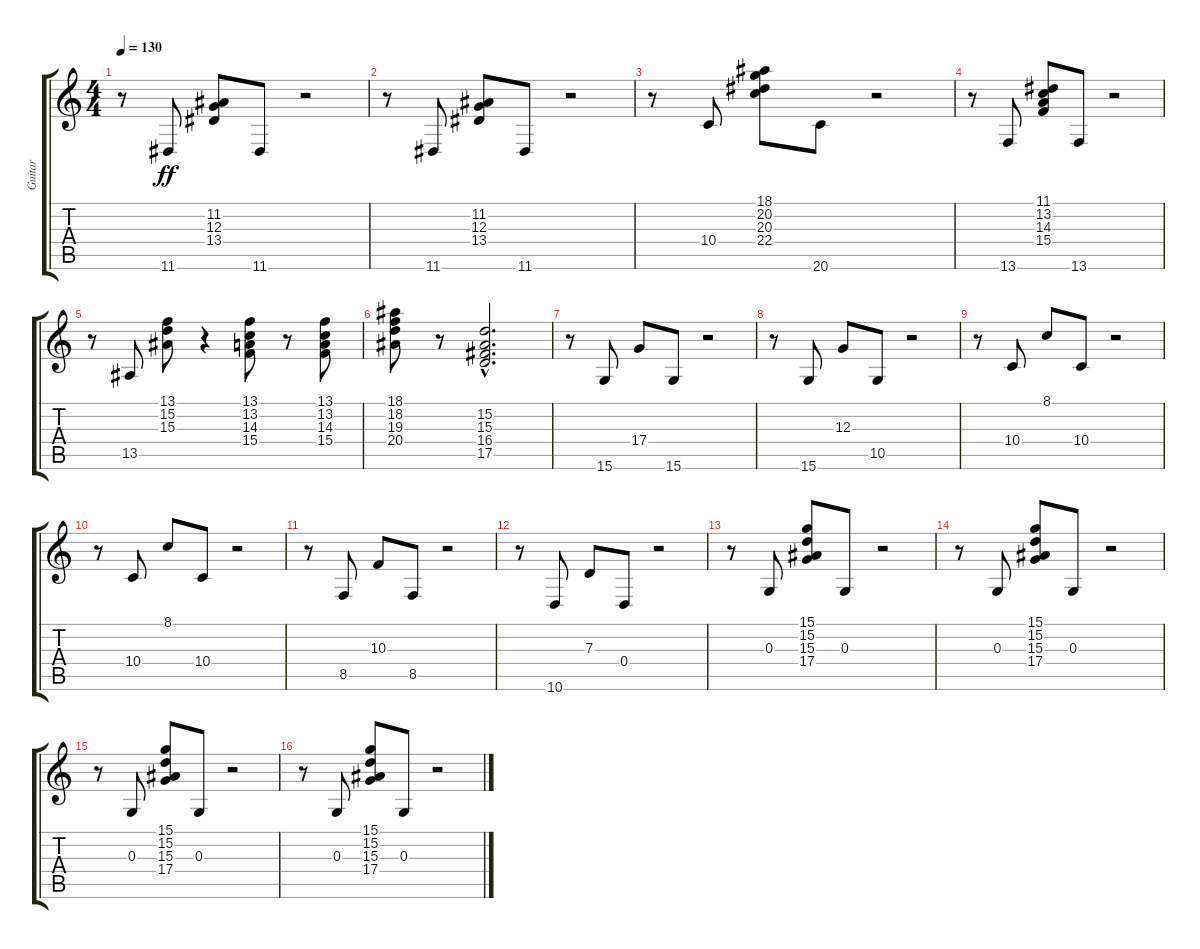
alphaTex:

\track ("Guitar" "Guitar") {instrument harpsichord}
\staff {score tabs}
\tuning (E4 B3 G3 D3 A2 E2) {hide}
\ts (4 4)
\tempo 130
\clef g2
\ks c
r.8{dy ff} 11.6.8 (11.2 12.3 13.4).8 11.6.8 r.2 |
r.8 11.6.8 (11.2 12.3 13.4).8 11.6.8 r.2 |
r.8 10.4.8 (18.1 20.2 20.3 22.4).8 20.6.8 r.2 |
r.8 13.6.8 (11.1 13.2 14.3 15.4).8 13.6.8 r.2 |
r.8 13.5.8 (13.1 15.2 15.3).8 r.4 (13.1 13.2 14.3 15.4).8 r.8 (13.1 13.2 14.3 15.4).8 |
(18.1 18.2 19.3 20.4).8 r.8 (15.2{hac} 15.3{hac} 16.4{hac} 17.5{hac}).2{d} |
r.8 15.6.8 17.4.8 15.6.8 r.2 |
r.8 15.6.8 12.3.8 10.5.8 r.2 |
r.8 10.4.8 8.1.8 10.4.8 r.2 |
r.8 10.4.8 8.1.8 10.4.8 r.2 |
r.8 8.5.8 10.3.8 8.5.8 r.2 |
r.8 10.6.8 7.3.8 0.4.8 r.2 |
r.8 0.3.8 (15.1 15.2 15.3 17.4).8 0.3.8 r.2 |
r.8 0.3.8 (15.1 15.2 15.3 17.4).8 0.3.8 r.2 |
r.8 0.3.8 (15.1 15.2 15.3 17.4).8 0.3.8 r.2 |
r.8 0.3.8 (15.1 15.2 15.3 17.4).8 0.3.8 r.2
